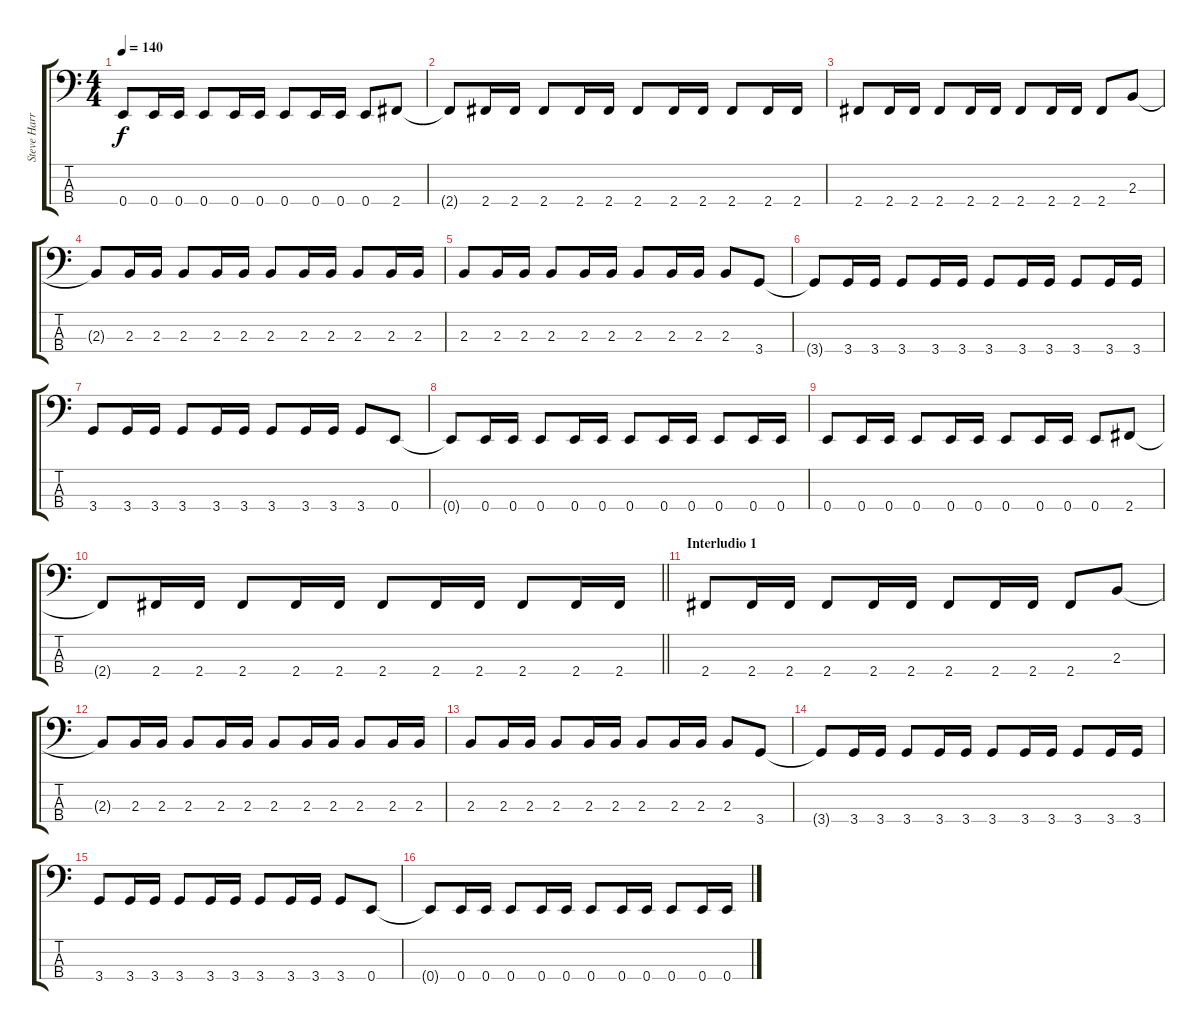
\track ("Steve Harris" "Steve Harr") {instrument electricbassfinger}
\staff {score tabs}
\tuning (G2 D2 A1 E1) {hide}
\ts (4 4)
\tempo 140
\clef f4
\ks c
0.4.8{dy f} 0.4.16 0.4.16 0.4.8 0.4.16 0.4.16 0.4.8 0.4.16 0.4.16 0.4.8 2.4.8 |
2.4{t}.8 2.4.16 2.4.16 2.4.8 2.4.16 2.4.16 2.4.8 2.4.16 2.4.16 2.4.8 2.4.16 2.4.16 |
2.4.8 2.4.16 2.4.16 2.4.8 2.4.16 2.4.16 2.4.8 2.4.16 2.4.16 2.4.8 2.3.8 |
2.3{t}.8 2.3.16 2.3.16 2.3.8 2.3.16 2.3.16 2.3.8 2.3.16 2.3.16 2.3.8 2.3.16 2.3.16 |
2.3.8 2.3.16 2.3.16 2.3.8 2.3.16 2.3.16 2.3.8 2.3.16 2.3.16 2.3.8 3.4.8 |
3.4{t}.8 3.4.16 3.4.16 3.4.8 3.4.16 3.4.16 3.4.8 3.4.16 3.4.16 3.4.8 3.4.16 3.4.16 |
3.4.8 3.4.16 3.4.16 3.4.8 3.4.16 3.4.16 3.4.8 3.4.16 3.4.16 3.4.8 0.4.8 |
0.4{t}.8 0.4.16 0.4.16 0.4.8 0.4.16 0.4.16 0.4.8 0.4.16 0.4.16 0.4.8 0.4.16 0.4.16 |
0.4.8 0.4.16 0.4.16 0.4.8 0.4.16 0.4.16 0.4.8 0.4.16 0.4.16 0.4.8 2.4.8 |
\barLineRight lightlight
2.4{t}.8 2.4.16 2.4.16 2.4.8 2.4.16 2.4.16 2.4.8 2.4.16 2.4.16 2.4.8 2.4.16 2.4.16 |
\section ("" "Interludio 1")
2.4.8 2.4.16 2.4.16 2.4.8 2.4.16 2.4.16 2.4.8 2.4.16 2.4.16 2.4.8 2.3.8 |
2.3{t}.8 2.3.16 2.3.16 2.3.8 2.3.16 2.3.16 2.3.8 2.3.16 2.3.16 2.3.8 2.3.16 2.3.16 |
2.3.8 2.3.16 2.3.16 2.3.8 2.3.16 2.3.16 2.3.8 2.3.16 2.3.16 2.3.8 3.4.8 |
3.4{t}.8 3.4.16 3.4.16 3.4.8 3.4.16 3.4.16 3.4.8 3.4.16 3.4.16 3.4.8 3.4.16 3.4.16 |
3.4.8 3.4.16 3.4.16 3.4.8 3.4.16 3.4.16 3.4.8 3.4.16 3.4.16 3.4.8 0.4.8 |
0.4{t}.8 0.4.16 0.4.16 0.4.8 0.4.16 0.4.16 0.4.8 0.4.16 0.4.16 0.4.8 0.4.16 0.4.16
